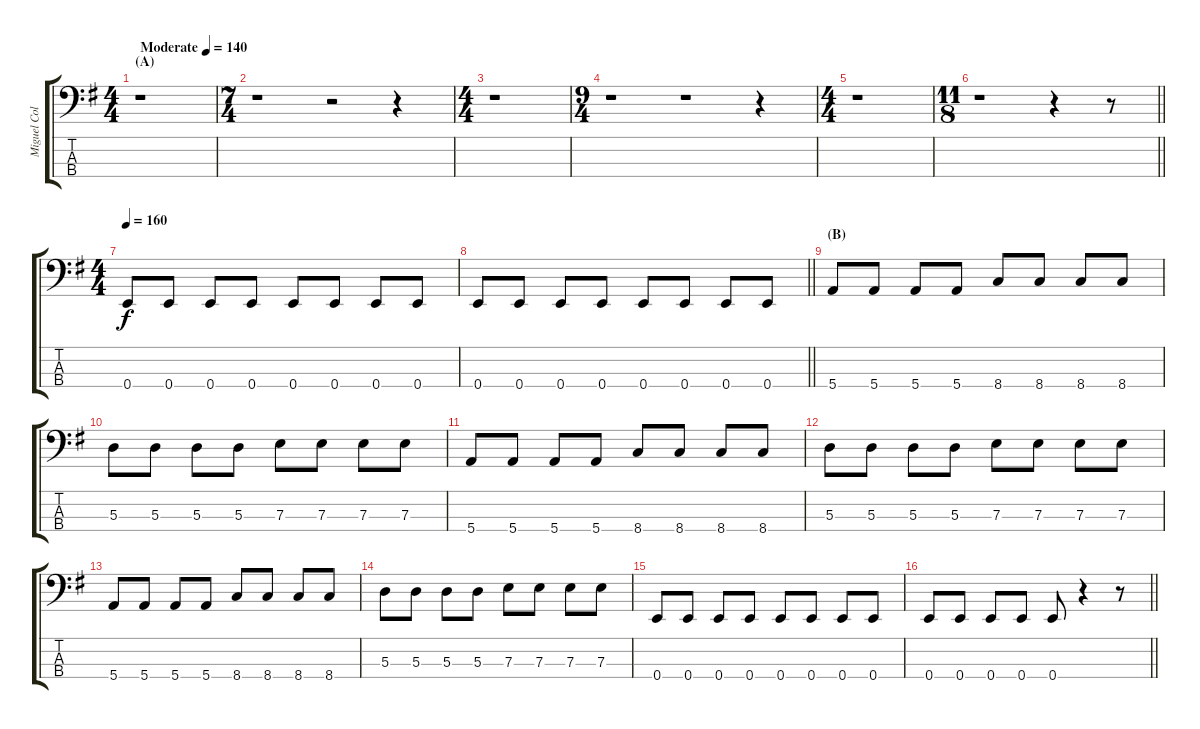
\track ("Miguel Colino - Bajo" "Miguel Col") {solo instrument electricbassfinger}
\staff {score tabs}
\tuning (G2 D2 A1 E1) {hide}
\ts (4 4)
\section ("" "(A)")
\tempo (140 "Moderate")
\clef f4
\ks eminor
r.1{dy f instrument electricbassfinger} |
\ts (7 4)
r.1 r.2 r.4 |
\ts (4 4)
r.1 |
\ts (9 4)
r.1 r.1 r.4 |
\ts (4 4)
r.1 |
\ts (11 8)
\barLineRight lightlight
r.1 r.4 r.8 |
\ts (4 4)
\section ("" "")
\tempo 160
0.4.8 0.4.8 0.4.8 0.4.8 0.4.8 0.4.8 0.4.8 0.4.8 |
\barLineRight lightlight
0.4.8 0.4.8 0.4.8 0.4.8 0.4.8 0.4.8 0.4.8 0.4.8 |
\section ("" "(B)")
5.4.8 5.4.8 5.4.8 5.4.8 8.4.8 8.4.8 8.4.8 8.4.8 |
5.3.8 5.3.8 5.3.8 5.3.8 7.3.8 7.3.8 7.3.8 7.3.8 |
5.4.8 5.4.8 5.4.8 5.4.8 8.4.8 8.4.8 8.4.8 8.4.8 |
5.3.8 5.3.8 5.3.8 5.3.8 7.3.8 7.3.8 7.3.8 7.3.8 |
5.4.8 5.4.8 5.4.8 5.4.8 8.4.8 8.4.8 8.4.8 8.4.8 |
5.3.8 5.3.8 5.3.8 5.3.8 7.3.8 7.3.8 7.3.8 7.3.8 |
0.4.8 0.4.8 0.4.8 0.4.8 0.4.8 0.4.8 0.4.8 0.4.8 |
\barLineRight lightlight
0.4.8 0.4.8 0.4.8 0.4.8 0.4.8 r.4 r.8
